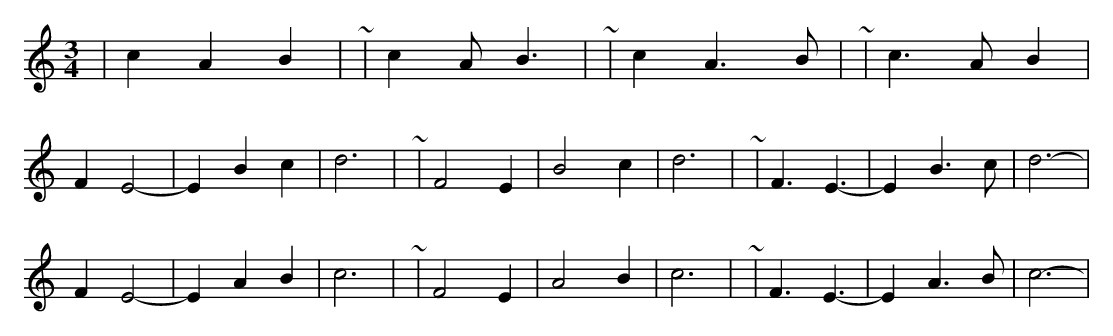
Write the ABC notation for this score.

X:1
M:3/4
K:Amin
|c2 A2 B2|~|c2 A B3|~|c2 A3 B|~|c3 A B2|
F2 E4-|E2 B2 c2|d6-|~|F4 E2|B4 c2|d6-|~|F3 E3-|E2 B3 c|d6-|
F2 E4-|E2 A2 B2|c6-|~|F4 E2|A4 B2|c6-|~|F3 E3-|E2 A3 B|c6-|
